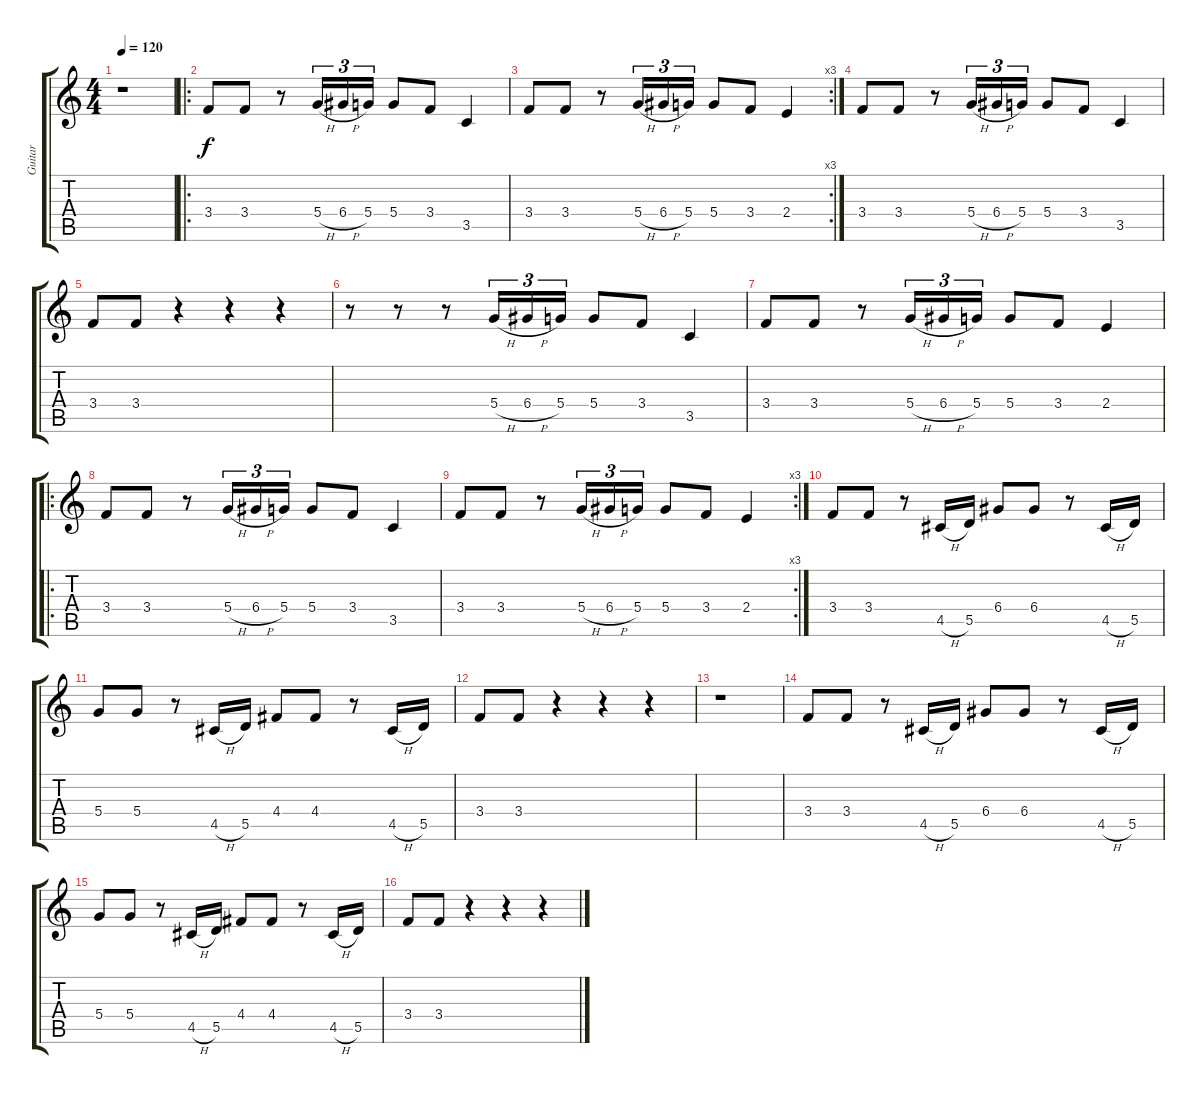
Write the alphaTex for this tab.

\track ("Guitar" "Guitar") {instrument electricguitarclean}
\staff {score tabs}
\tuning (E4 B3 G3 D3 A2 E2) {hide}
\ts (4 4)
\tempo 120
\clef g2
\ks c
r.1{dy f instrument electricguitarclean} |
\ro
3.4.8 3.4.8 r.8 5.4{h}.16{tu (3 2)} 6.4{h}.16{tu (3 2)} 5.4.16{tu (3 2)} 5.4.8 3.4.8 3.5.4 |
\rc 3
3.4.8 3.4.8 r.8 5.4{h}.16{tu (3 2)} 6.4{h}.16{tu (3 2)} 5.4.16{tu (3 2)} 5.4.8 3.4.8 2.4.4 |
3.4.8 3.4.8 r.8 5.4{h}.16{tu (3 2)} 6.4{h}.16{tu (3 2)} 5.4.16{tu (3 2)} 5.4.8 3.4.8 3.5.4 |
3.4.8 3.4.8 r.4 r.4 r.4 |
r.8 r.8 r.8 5.4{h}.16{tu (3 2)} 6.4{h}.16{tu (3 2)} 5.4.16{tu (3 2)} 5.4.8 3.4.8 3.5.4 |
3.4.8 3.4.8 r.8 5.4{h}.16{tu (3 2)} 6.4{h}.16{tu (3 2)} 5.4.16{tu (3 2)} 5.4.8 3.4.8 2.4.4 |
\ro
3.4.8 3.4.8 r.8 5.4{h}.16{tu (3 2)} 6.4{h}.16{tu (3 2)} 5.4.16{tu (3 2)} 5.4.8 3.4.8 3.5.4 |
\rc 3
3.4.8 3.4.8 r.8 5.4{h}.16{tu (3 2)} 6.4{h}.16{tu (3 2)} 5.4.16{tu (3 2)} 5.4.8 3.4.8 2.4.4 |
3.4.8 3.4.8 r.8 4.5{h}.16 5.5.16 6.4.8 6.4.8 r.8 4.5{h}.16 5.5.16 |
5.4.8 5.4.8 r.8 4.5{h}.16 5.5.16 4.4.8 4.4.8 r.8 4.5{h}.16 5.5.16 |
3.4.8 3.4.8 r.4 r.4 r.4 |
r.1 |
3.4.8 3.4.8 r.8 4.5{h}.16 5.5.16 6.4.8 6.4.8 r.8 4.5{h}.16 5.5.16 |
5.4.8 5.4.8 r.8 4.5{h}.16 5.5.16 4.4.8 4.4.8 r.8 4.5{h}.16 5.5.16 |
3.4.8 3.4.8 r.4 r.4 r.4
